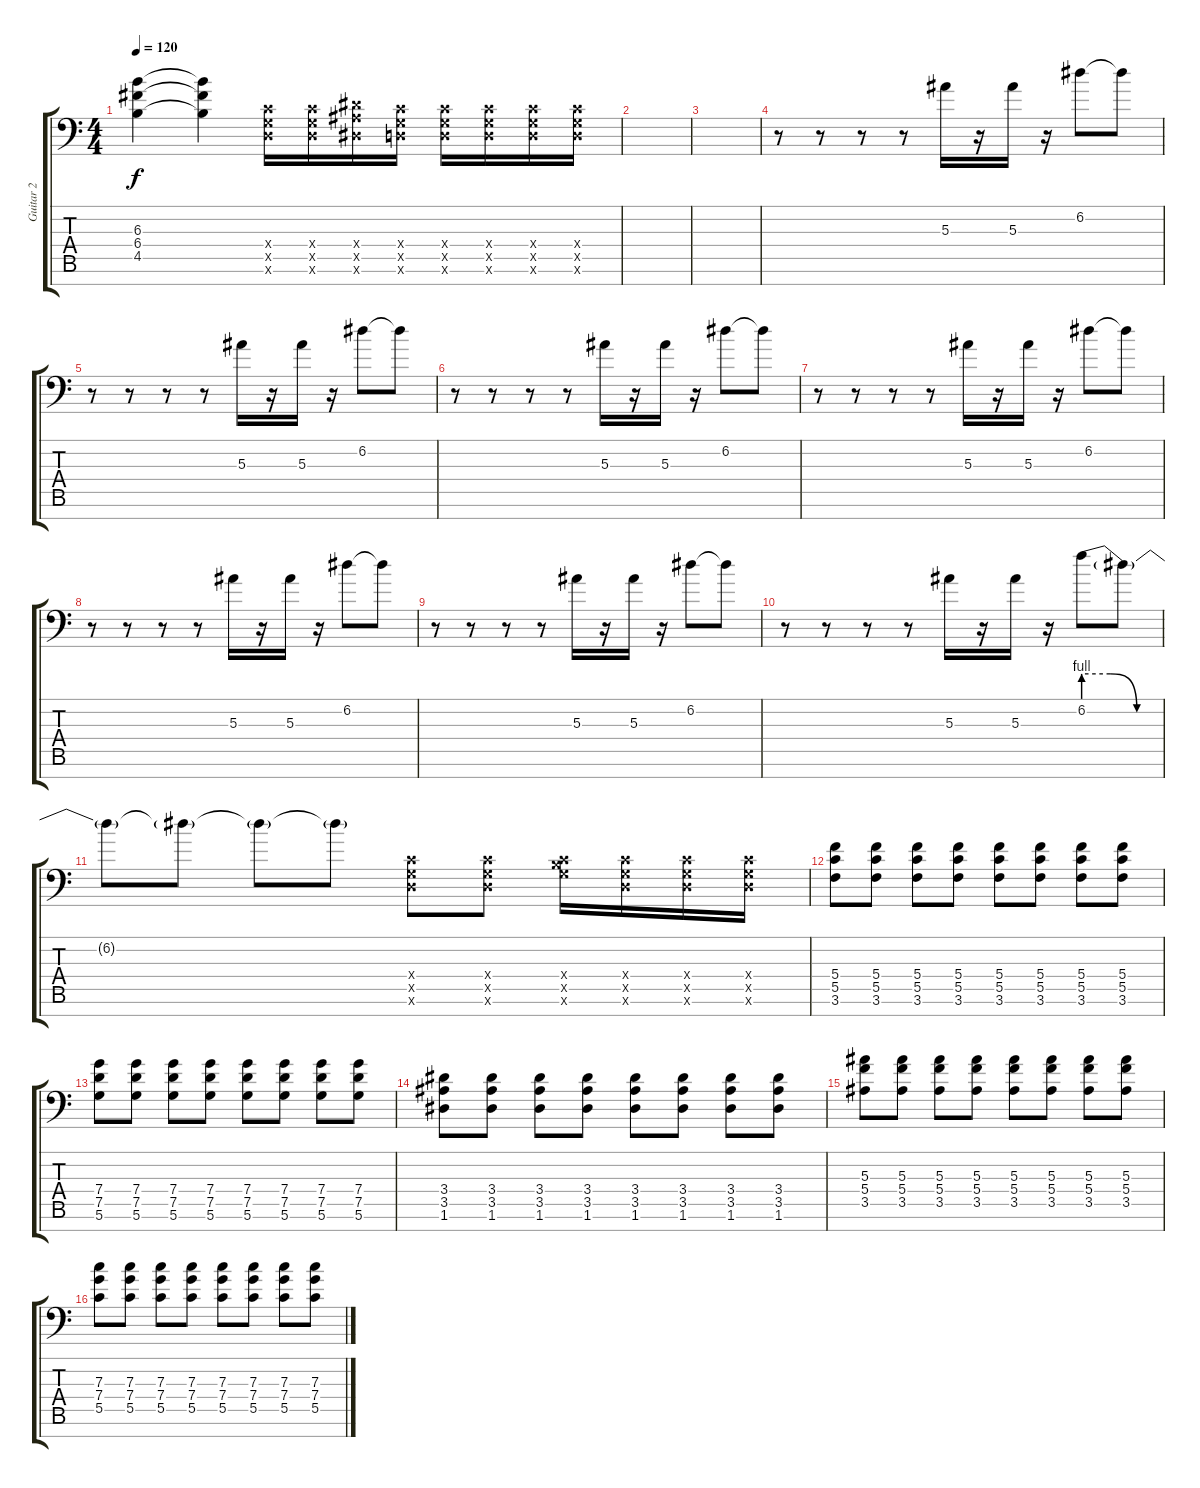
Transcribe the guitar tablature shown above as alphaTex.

\track ("Guitar 2" "Guitar 2") {instrument distortionguitar}
\staff {score tabs}
\tuning (D4 A3 F3 C3 G2 D2 G1) {hide}
\ts (4 4)
\tempo 120
\clef f4
\ks c
(6.3{t} 6.4{t} 4.5{t}).4{dy f} (6.3{t} 6.4{t} 4.5{t}).4 (0.4{x} 0.5{x} 0.6{x}).16 (0.4{x} 0.5{x} 0.6{x}).16 (3.4{x} 3.5{x} 1.6{x}).16 (0.4{x} 0.5{x} 0.6{x}).16 (0.4{x} 0.5{x} 0.6{x}).16 (0.4{x} 0.5{x} 0.6{x}).16 (0.4{x} 0.5{x} 0.6{x}).16 (0.4{x} 0.5{x} 0.6{x}).16 |
|
|
r.8 r.8 r.8 r.8 5.3.16 r.16 5.3.16 r.16 6.2.8 6.2{t}.8 |
r.8 r.8 r.8 r.8 5.3.16 r.16 5.3.16 r.16 6.2.8 6.2{t}.8 |
r.8 r.8 r.8 r.8 5.3.16 r.16 5.3.16 r.16 6.2.8 6.2{t}.8 |
r.8 r.8 r.8 r.8 5.3.16 r.16 5.3.16 r.16 6.2.8 6.2{t}.8 |
r.8 r.8 r.8 r.8 5.3.16 r.16 5.3.16 r.16 6.2.8 6.2{t}.8 |
r.8 r.8 r.8 r.8 5.3.16 r.16 5.3.16 r.16 6.2.8 6.2{t}.8 |
r.8 r.8 r.8 r.8 5.3.16 r.16 5.3.16 r.16 6.2{be (custom 0 4 20 4 40 0 60 0)}.8 6.2{t}.8 |
6.2{t}.8 6.2{t}.8 6.2{t}.8 6.2{t}.8 (0.4{x} 0.5{x} 0.6{x}).8 (0.4{x} 0.5{x} 0.6{x}).8 (0.4{x} 0.5{x} 9.6{x}).16 (0.4{x} 0.5{x} 0.6{x}).16 (0.4{x} 0.5{x} 0.6{x}).16 (0.4{x} 0.5{x} 0.6{x}).16 |
(5.4 5.5 3.6).8 (5.4 5.5 3.6).8 (5.4 5.5 3.6).8 (5.4 5.5 3.6).8 (5.4 5.5 3.6).8 (5.4 5.5 3.6).8 (5.4 5.5 3.6).8 (5.4 5.5 3.6).8 |
(7.4 7.5 5.6).8 (7.4 7.5 5.6).8 (7.4 7.5 5.6).8 (7.4 7.5 5.6).8 (7.4 7.5 5.6).8 (7.4 7.5 5.6).8 (7.4 7.5 5.6).8 (7.4 7.5 5.6).8 |
(3.4 3.5 1.6).8 (3.4 3.5 1.6).8 (3.4 3.5 1.6).8 (3.4 3.5 1.6).8 (3.4 3.5 1.6).8 (3.4 3.5 1.6).8 (3.4 3.5 1.6).8 (3.4 3.5 1.6).8 |
(5.3 5.4 3.5).8 (5.3 5.4 3.5).8 (5.3 5.4 3.5).8 (5.3 5.4 3.5).8 (5.3 5.4 3.5).8 (5.3 5.4 3.5).8 (5.3 5.4 3.5).8 (5.3 5.4 3.5).8 |
(7.3 7.4 5.5).8 (7.3 7.4 5.5).8 (7.3 7.4 5.5).8 (7.3 7.4 5.5).8 (7.3 7.4 5.5).8 (7.3 7.4 5.5).8 (7.3 7.4 5.5).8 (7.3 7.4 5.5).8
